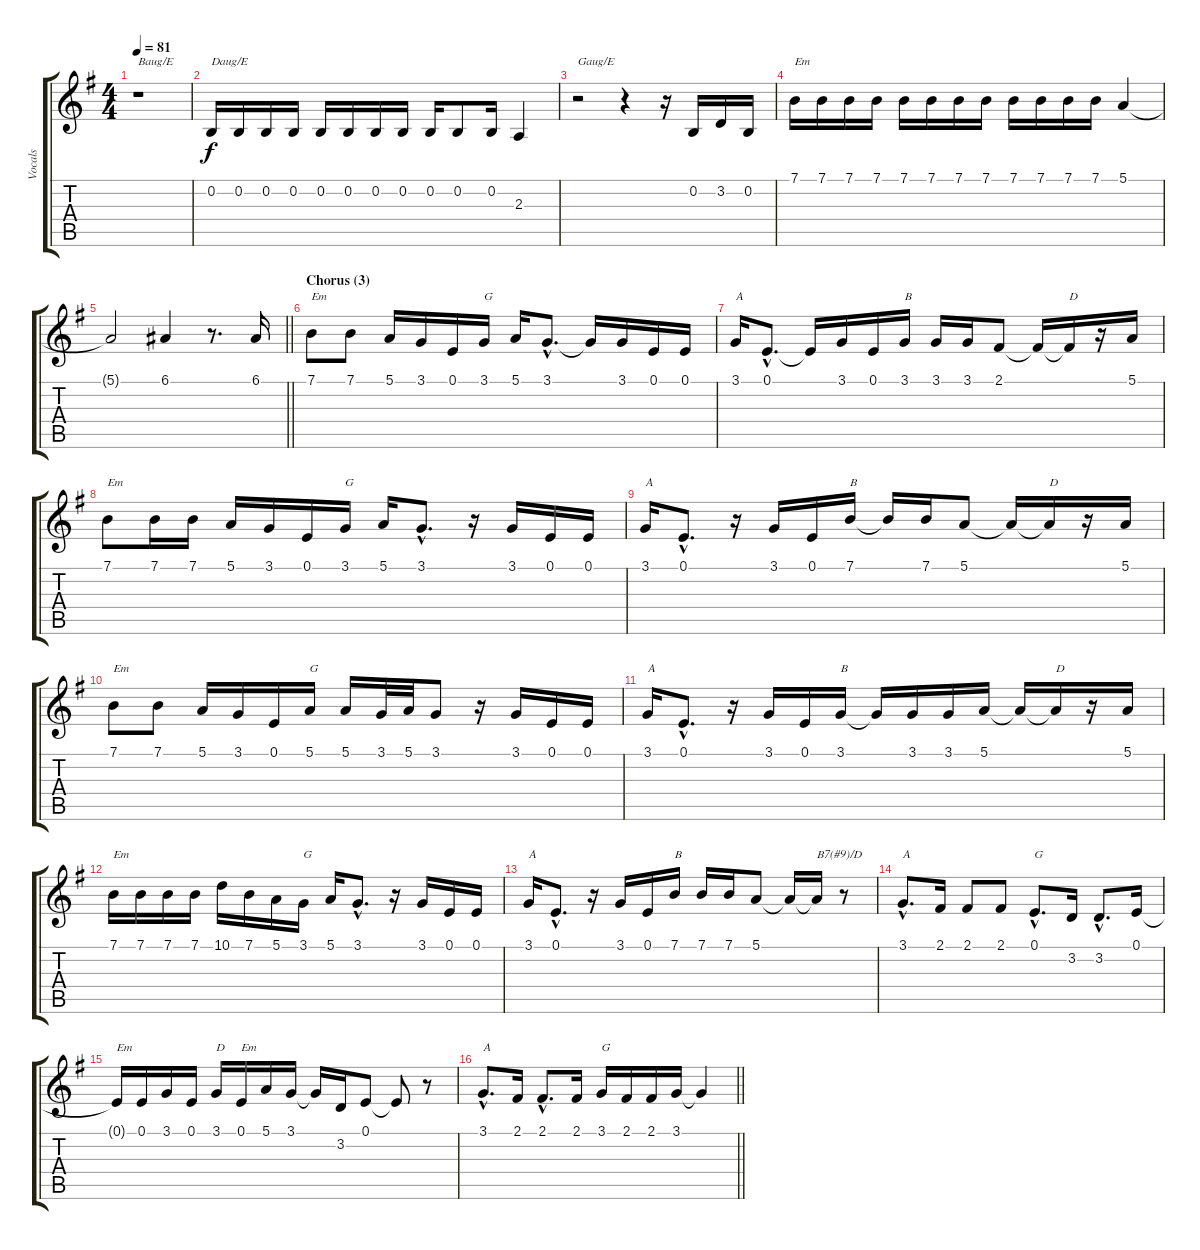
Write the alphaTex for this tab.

\track ("Vocals" "Vocals") {instrument sopranosax}
\staff {score tabs}
\tuning (E4 B3 G3 D3 A2 E2) {hide}
\ts (4 4)
\tempo 81
\clef g2
\ks g
r.1{txt "Baug/E" dy f} |
0.2.16{txt "Daug/E"} 0.2.16 0.2.16 0.2.16 0.2.16 0.2.16 0.2.16 0.2.16 0.2.16 0.2.8 0.2.16 2.3.4 |
r.2{txt "Gaug/E"} r.4 r.16 0.2.16 3.2.16 0.2.16 |
7.1.16{txt "Em"} 7.1.16 7.1.16 7.1.16 7.1.16 7.1.16 7.1.16 7.1.16 7.1.16 7.1.16 7.1.16 7.1.16 5.1.4 |
\barLineRight lightlight
5.1{t}.2 6.1.4 r.8{d} 6.1.16 |
\section ("" "Chorus (3)")
7.1.8{txt "Em"} 7.1.8 5.1.16 3.1.16 0.1.16 3.1.16{txt "G"} 5.1.16 3.1{hac}.8{d} 3.1{t}.16 3.1.16 0.1.16 0.1.16 |
3.1.16{txt "A"} 0.1{hac}.8{d} 0.1{t}.16 3.1.16 0.1.16 3.1.16{txt "B"} 3.1.16 3.1.16 2.1.8 2.1{t}.16 2.1{t}.16{txt "D"} r.16 5.1.16 |
7.1.8{txt "Em"} 7.1.16 7.1.16 5.1.16 3.1.16 0.1.16 3.1.16{txt "G"} 5.1.16 3.1{hac}.8{d} r.16 3.1.16 0.1.16 0.1.16 |
3.1.16{txt "A"} 0.1{hac}.8{d} r.16 3.1.16 0.1.16 7.1.16{txt "B"} 7.1{t}.16 7.1.16 5.1.8 5.1{t}.16 5.1{t}.16{txt "D"} r.16 5.1.16 |
7.1.8{txt "Em"} 7.1.8 5.1.16 3.1.16 0.1.16 5.1.16{txt "G"} 5.1.16 3.1.32 5.1.32 3.1.8 r.16 3.1.16 0.1.16 0.1.16 |
3.1.16{txt "A"} 0.1{hac}.8{d} r.16 3.1.16 0.1.16 3.1.16{txt "B"} 3.1{t}.16 3.1.16 3.1.16 5.1.16 5.1{t}.16 5.1{t}.16{txt "D"} r.16 5.1.16 |
7.1.16{txt "Em"} 7.1.16 7.1.16 7.1.16 10.1.16 7.1.16 5.1.16 3.1.16{txt "G"} 5.1.16 3.1{hac}.8{d} r.16 3.1.16 0.1.16 0.1.16 |
3.1.16{txt "A"} 0.1{hac}.8{d} r.16 3.1.16 0.1.16 7.1.16{txt "B"} 7.1.16 7.1.16 5.1.8 5.1{t}.16 5.1{t}.16{txt "B7(#9)/D"} r.8 |
3.1{hac}.8{d txt "A"} 2.1.16 2.1.8 2.1.8 0.1{hac}.8{d txt "G"} 3.2.16 3.2{hac}.8{d} 0.1.16 |
0.1{t}.16{txt "Em"} 0.1.16 3.1.16 0.1.16 3.1.16{txt "D"} 0.1.16{txt "Em"} 5.1.16 3.1.16 3.1{t}.16 3.2.16 0.1.8 0.1{t}.8 r.8 |
\barLineRight lightlight
3.1{hac}.8{d txt "A"} 2.1.16 2.1{hac}.8{d} 2.1.16 3.1.16{txt "G"} 2.1.16 2.1.16 3.1.16 3.1{t}.4
